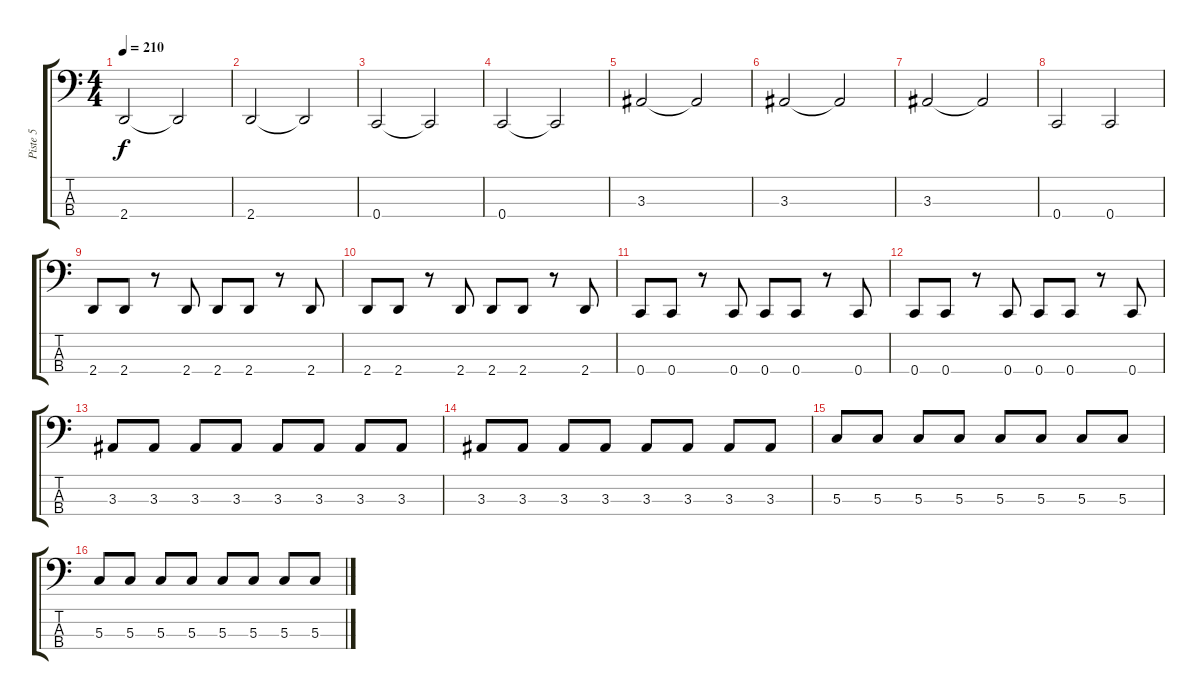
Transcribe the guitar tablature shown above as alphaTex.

\track ("Piste 5" "Piste 5") {instrument electricbassfinger}
\staff {score tabs}
\tuning (F2 C2 G1 C1) {hide}
\ts (4 4)
\tempo 210
\clef f4
\ks c
2.4.2{dy f} 2.4{t}.2 |
2.4.2 2.4{t}.2 |
0.4.2 0.4{t}.2 |
0.4.2 0.4{t}.2 |
3.3.2 3.3{t}.2 |
3.3.2 3.3{t}.2 |
3.3.2 3.3{t}.2 |
0.4.2 0.4.2 |
2.4.8 2.4.8 r.8 2.4.8 2.4.8 2.4.8 r.8 2.4.8 |
2.4.8 2.4.8 r.8 2.4.8 2.4.8 2.4.8 r.8 2.4.8 |
0.4.8 0.4.8 r.8 0.4.8 0.4.8 0.4.8 r.8 0.4.8 |
0.4.8 0.4.8 r.8 0.4.8 0.4.8 0.4.8 r.8 0.4.8 |
3.3.8 3.3.8 3.3.8 3.3.8 3.3.8 3.3.8 3.3.8 3.3.8 |
3.3.8 3.3.8 3.3.8 3.3.8 3.3.8 3.3.8 3.3.8 3.3.8 |
5.3.8 5.3.8 5.3.8 5.3.8 5.3.8 5.3.8 5.3.8 5.3.8 |
5.3.8 5.3.8 5.3.8 5.3.8 5.3.8 5.3.8 5.3.8 5.3.8
